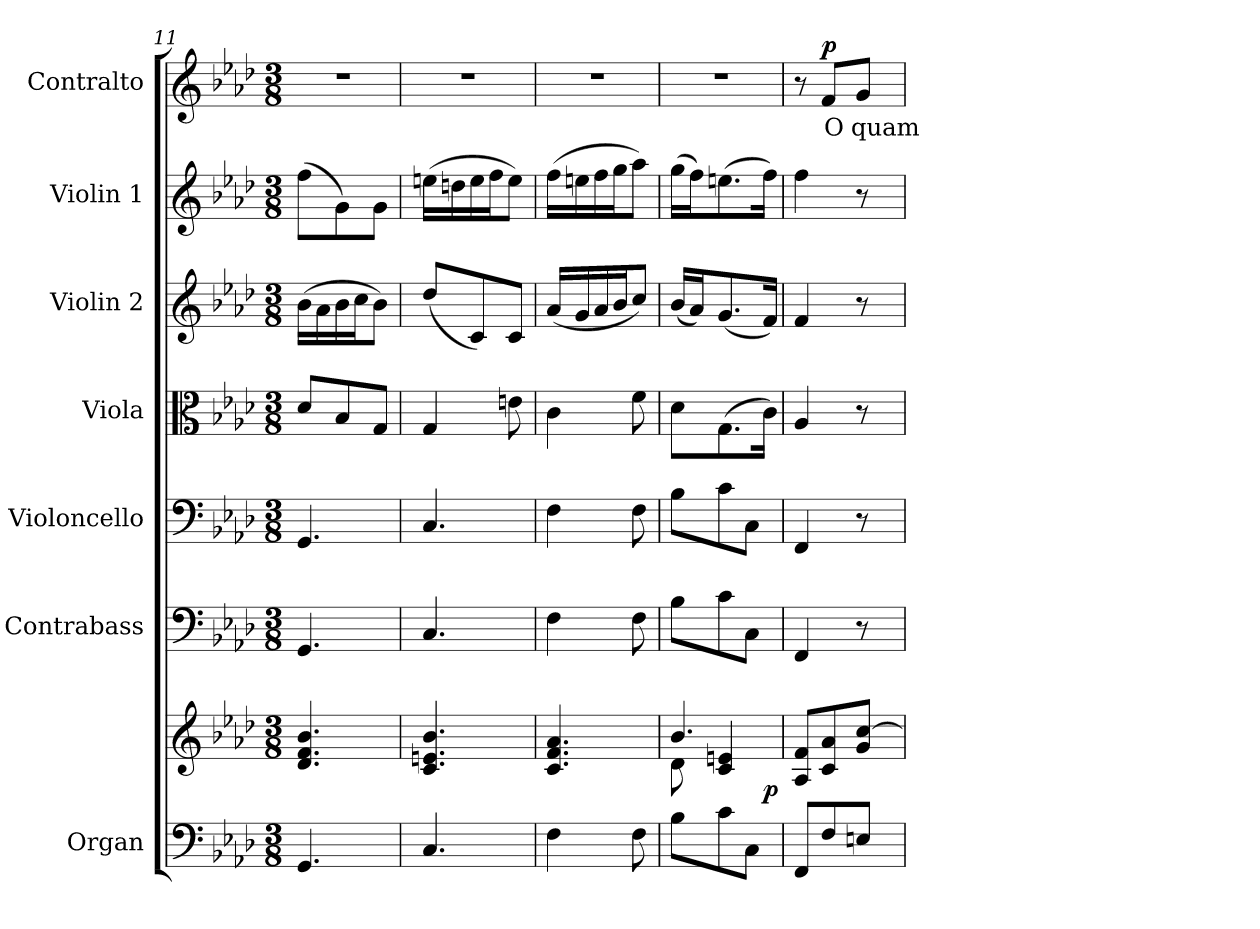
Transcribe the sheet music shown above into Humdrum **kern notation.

**kern	**kern	**dynam	**kern	**kern	**kern	**kern	**kern	**kern	**text	**dynam
*part7	*part7	*part7	*part6	*part5	*part4	*part3	*part2	*part1	*part1	*part1
*staff8	*staff7	*staff7/8	*staff6	*staff5	*staff4	*staff3	*staff2	*staff1	*staff1	*staff1
*I"Organ	*	*	*I"Contrabass	*I"Violoncello	*I"Viola	*I"Violin 2	*I"Violin 1	*I"Contralto	*	*
*I'Org.	*	*	*I'Cb.	*I'Vc.	*I'Vla.	*I'Vln. 2	*I'Vln. 1	*I'C.	*	*
*clefF4	*clefG2	*	*clefF4	*clefF4	*clefC3	*clefG2	*clefG2	*clefG2	*	*
*	*	*	*ITrd7c12	*	*	*	*	*	*	*
*k[b-e-a-d-]	*k[b-e-a-d-]	*	*k[b-e-a-d-]	*k[b-e-a-d-]	*k[b-e-a-d-]	*k[b-e-a-d-]	*k[b-e-a-d-]	*k[b-e-a-d-]	*	*
*f:	*f:	*	*f:	*f:	*f:	*f:	*f:	*f:	*	*
*M3/8	*M3/8	*	*M3/8	*M3/8	*M3/8	*M3/8	*M3/8	*M3/8	*	*
=11	=11	=11	=11	=11	=11	=11	=11	=11	=11	=11
!	!	!	!	!	!	!	!	!LO:N:vis=1	!	!
4.GGi/	4.d-i/ 4.fi 4.b-i	.	4.GGGi/	4.GGi/	8d-i/L	(16b-i\LL	(8ffi\L	4.r	.	.
.	.	.	.	.	.	16a-i\	.	.	.	.
.	.	.	.	.	8B-i/	16b-i\	8gi\)	.	.	.
.	.	.	.	.	.	16cci\J	.	.	.	.
.	.	.	.	.	8Gi/J	8b-i\J)	8gi\J	.	.	.
=12	=12	=12	=12	=12	=12	=12	=12	=12	=12	=12
!	!	!	!	!	!	!	!	!LO:N:vis=1	!	!
4.Ci/	4.ci/ 4.eni 4.b-i	.	4.CCi/	4.Ci/	4Gi/	(8dd-i/L	(16eeni\LL	4.r	.	.
.	.	.	.	.	.	.	16ddni\	.	.	.
.	.	.	.	.	.	8ci/)	16eei\	.	.	.
.	.	.	.	.	.	.	16ffi\J	.	.	.
.	.	.	.	.	8eni\	8ci/J	8eei\J)	.	.	.
=13	=13	=13	=13	=13	=13	=13	=13	=13	=13	=13
!	!	!	!	!	!	!	!	!LO:N:vis=1	!	!
4Fi\	4.ci/ 4.fi 4.a-i	.	4FFi\	4Fi\	4ci\	(16a-i/LL	(16ffi\LL	4.r	.	.
.	.	.	.	.	.	16gi/	16eeni\	.	.	.
.	.	.	.	.	.	16a-i/	16ffi\	.	.	.
.	.	.	.	.	.	16b-i/J	16ggi\J	.	.	.
8Fi\	.	.	8FFi\	8Fi\	8fi\	8cci/J)	8aa-i\J)	.	.	.
!!LO:PB:g=z
=14	=14	=14	=14	=14	=14	=14	=14	=14	=14	=14
*	*^	*	*	*	*	*	*	*	*	*
!	!	!	!	!	!	!	!	!	!LO:N:vis=1	!	!
*^	*	*	*	*	*	*	*	*	*	*	*
8B-i\L	4ryy	4.b-i/	8d-i\	.	8BB-i\L	8B-i\L	8d-i\L	(16b-i/LL	(16ggi\LL	4.r	.	.
.	.	.	.	.	.	.	.	16a-i/J)	16ffi\J)	.	.	.
8ci\	.	.	4ci/ 4eni	.	8Ci\	8ci\	(8.Gi\	(8.gi/	(8.eeni\	.	.	.
8Ci\J	16ryy	.	.	.	8CCi\J	8Ci\J	.	.	.	.	.	.
.	16ryy	.	.	p	.	.	16ci\Jk)	16fi/Jk)	16ffi\Jk)	.	.	.
*v	*v	*	*	*	*	*	*	*	*	*	*	*
*	*v	*v	*	*	*	*	*	*	*	*	*
=15	=15	=15	=15	=15	=15	=15	=15	=15	=15	=15
8FFi/L	8A-i/ 8fi/L	.	4FFFi/	4FFi/	4A-i/	4fi/	4ffi\	8r	.	.
!	!	!	!	!	!	!	!	!	!LO:LY:b:color=#000000	!
8Fi/	8ci/ 8a-i/	.	.	.	.	.	.	8fi/L	O	p
!	!	!	!	!	!	!	!	!	!LO:LY:b:color=#000000	!
8Eni/J	8gi/ [8cci/J	.	8r	8r	8r	8r	8r	8gi/J	quam	.
=	=	=	=	=	=	=	=	=	=	=
*-	*-	*-	*-	*-	*-	*-	*-	*-	*-	*-
